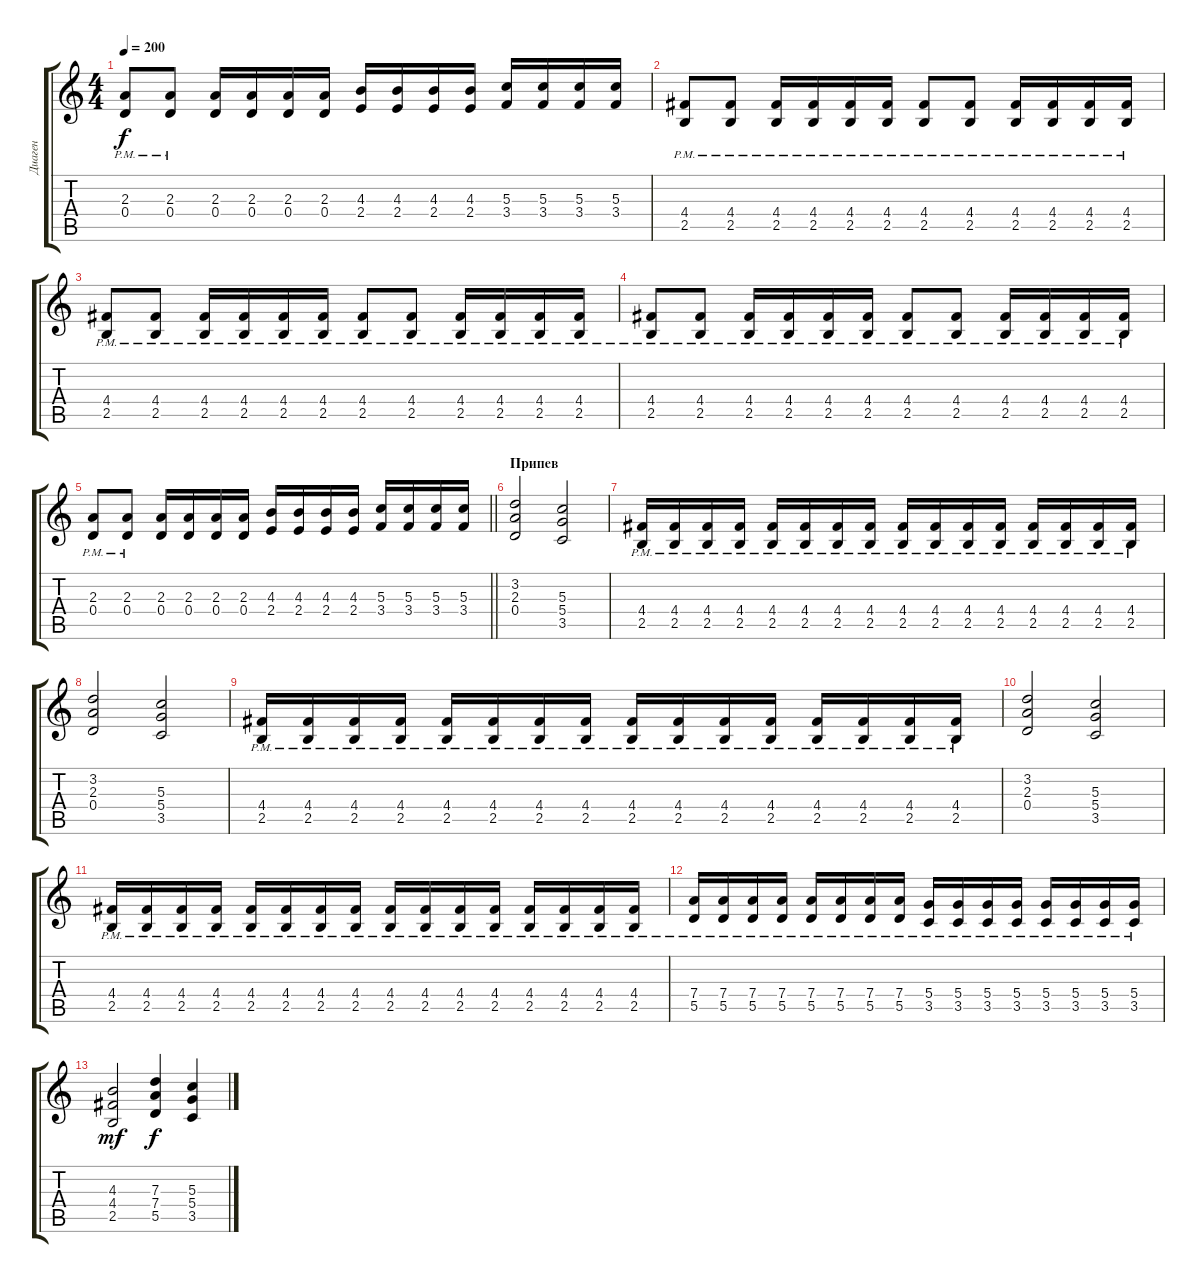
\track ("Диаген" "Диаген") {instrument distortionguitar}
\staff {score tabs}
\tuning (E4 B3 G3 D3 A2 E2) {hide}
\ts (4 4)
\tempo 200
\clef g2
\ks c
(2.3{pm} 0.4{pm}).8{dy f} (2.3{pm} 0.4{pm}).8 (2.3 0.4).16 (2.3 0.4).16 (2.3 0.4).16 (2.3 0.4).16 (4.3 2.4).16 (4.3 2.4).16 (4.3 2.4).16 (4.3 2.4).16 (5.3 3.4).16 (5.3 3.4).16 (5.3 3.4).16 (5.3 3.4).16 |
(4.4{pm} 2.5{pm}).8 (4.4{pm} 2.5{pm}).8 (4.4{pm} 2.5{pm}).16 (4.4{pm} 2.5{pm}).16 (4.4{pm} 2.5{pm}).16 (4.4{pm} 2.5{pm}).16 (4.4{pm} 2.5{pm}).8 (4.4{pm} 2.5{pm}).8 (4.4{pm} 2.5{pm}).16 (4.4{pm} 2.5{pm}).16 (4.4{pm} 2.5{pm}).16 (4.4{pm} 2.5{pm}).16 |
(4.4{pm} 2.5{pm}).8 (4.4{pm} 2.5{pm}).8 (4.4{pm} 2.5{pm}).16 (4.4{pm} 2.5{pm}).16 (4.4{pm} 2.5{pm}).16 (4.4{pm} 2.5{pm}).16 (4.4{pm} 2.5{pm}).8 (4.4{pm} 2.5{pm}).8 (4.4{pm} 2.5{pm}).16 (4.4{pm} 2.5{pm}).16 (4.4{pm} 2.5{pm}).16 (4.4{pm} 2.5{pm}).16 |
(4.4{pm} 2.5{pm}).8 (4.4{pm} 2.5{pm}).8 (4.4{pm} 2.5{pm}).16 (4.4{pm} 2.5{pm}).16 (4.4{pm} 2.5{pm}).16 (4.4{pm} 2.5{pm}).16 (4.4{pm} 2.5{pm}).8 (4.4{pm} 2.5{pm}).8 (4.4{pm} 2.5{pm}).16 (4.4{pm} 2.5{pm}).16 (4.4{pm} 2.5{pm}).16 (4.4{pm} 2.5{pm}).16 |
\barLineRight lightlight
(2.3{pm} 0.4{pm}).8 (2.3{pm} 0.4{pm}).8 (2.3 0.4).16 (2.3 0.4).16 (2.3 0.4).16 (2.3 0.4).16 (4.3 2.4).16 (4.3 2.4).16 (4.3 2.4).16 (4.3 2.4).16 (5.3 3.4).16 (5.3 3.4).16 (5.3 3.4).16 (5.3 3.4).16 |
\section ("" "Припев")
(3.2 2.3 0.4).2 (5.3 5.4 3.5).2 |
(4.4{pm} 2.5{pm}).16 (4.4{pm} 2.5{pm}).16 (4.4{pm} 2.5{pm}).16 (4.4{pm} 2.5{pm}).16 (4.4{pm} 2.5{pm}).16 (4.4{pm} 2.5{pm}).16 (4.4{pm} 2.5{pm}).16 (4.4{pm} 2.5{pm}).16 (4.4{pm} 2.5{pm}).16 (4.4{pm} 2.5{pm}).16 (4.4{pm} 2.5{pm}).16 (4.4{pm} 2.5{pm}).16 (4.4{pm} 2.5{pm}).16 (4.4{pm} 2.5{pm}).16 (4.4{pm} 2.5{pm}).16 (4.4{pm} 2.5{pm}).16 |
(3.2 2.3 0.4).2 (5.3 5.4 3.5).2 |
(4.4{pm} 2.5{pm}).16 (4.4{pm} 2.5{pm}).16 (4.4{pm} 2.5{pm}).16 (4.4{pm} 2.5{pm}).16 (4.4{pm} 2.5{pm}).16 (4.4{pm} 2.5{pm}).16 (4.4{pm} 2.5{pm}).16 (4.4{pm} 2.5{pm}).16 (4.4{pm} 2.5{pm}).16 (4.4{pm} 2.5{pm}).16 (4.4{pm} 2.5{pm}).16 (4.4{pm} 2.5{pm}).16 (4.4{pm} 2.5{pm}).16 (4.4{pm} 2.5{pm}).16 (4.4{pm} 2.5{pm}).16 (4.4{pm} 2.5{pm}).16 |
(3.2 2.3 0.4).2 (5.3 5.4 3.5).2 |
(4.4{pm} 2.5{pm}).16 (4.4{pm} 2.5{pm}).16 (4.4{pm} 2.5{pm}).16 (4.4{pm} 2.5{pm}).16 (4.4{pm} 2.5{pm}).16 (4.4{pm} 2.5{pm}).16 (4.4{pm} 2.5{pm}).16 (4.4{pm} 2.5{pm}).16 (4.4{pm} 2.5{pm}).16 (4.4{pm} 2.5{pm}).16 (4.4{pm} 2.5{pm}).16 (4.4{pm} 2.5{pm}).16 (4.4{pm} 2.5{pm}).16 (4.4{pm} 2.5{pm}).16 (4.4{pm} 2.5{pm}).16 (4.4{pm} 2.5{pm}).16 |
(7.4{pm} 5.5{pm}).16 (7.4{pm} 5.5{pm}).16 (7.4{pm} 5.5{pm}).16 (7.4{pm} 5.5{pm}).16 (7.4{pm} 5.5{pm}).16 (7.4{pm} 5.5{pm}).16 (7.4{pm} 5.5{pm}).16 (7.4{pm} 5.5{pm}).16 (5.4{pm} 3.5{pm}).16 (5.4{pm} 3.5{pm}).16 (5.4{pm} 3.5{pm}).16 (5.4{pm} 3.5{pm}).16 (5.4{pm} 3.5{pm}).16 (5.4{pm} 3.5{pm}).16 (5.4{pm} 3.5{pm}).16 (5.4{pm} 3.5{pm}).16 |
(4.3 4.4 2.5).2{dy mf} (7.3 7.4 5.5).4{dy f} (5.3 5.4 3.5).4
